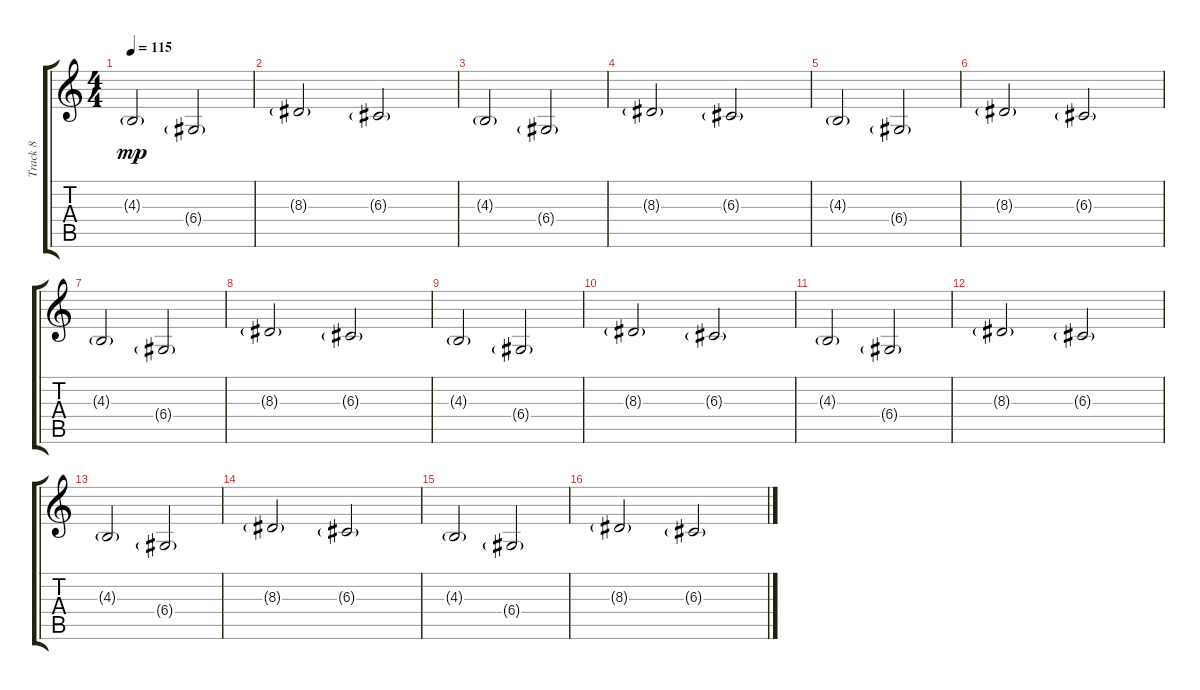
\track ("Track 8" "Track 8") {instrument choiraahs}
\staff {score tabs}
\tuning (E4 B3 G3 D3 A2 E2) {hide}
\ts (4 4)
\tempo 115
\clef g2
\ks c
4.3{g}.2{dy mp} 6.4{g}.2 |
8.3{g}.2 6.3{g}.2 |
4.3{g}.2 6.4{g}.2 |
8.3{g}.2 6.3{g}.2 |
4.3{g}.2 6.4{g}.2 |
8.3{g}.2 6.3{g}.2 |
4.3{g}.2 6.4{g}.2 |
8.3{g}.2 6.3{g}.2 |
4.3{g}.2 6.4{g}.2 |
8.3{g}.2 6.3{g}.2 |
4.3{g}.2 6.4{g}.2 |
8.3{g}.2 6.3{g}.2 |
4.3{g}.2 6.4{g}.2 |
8.3{g}.2 6.3{g}.2 |
4.3{g}.2 6.4{g}.2 |
8.3{g}.2 6.3{g}.2
